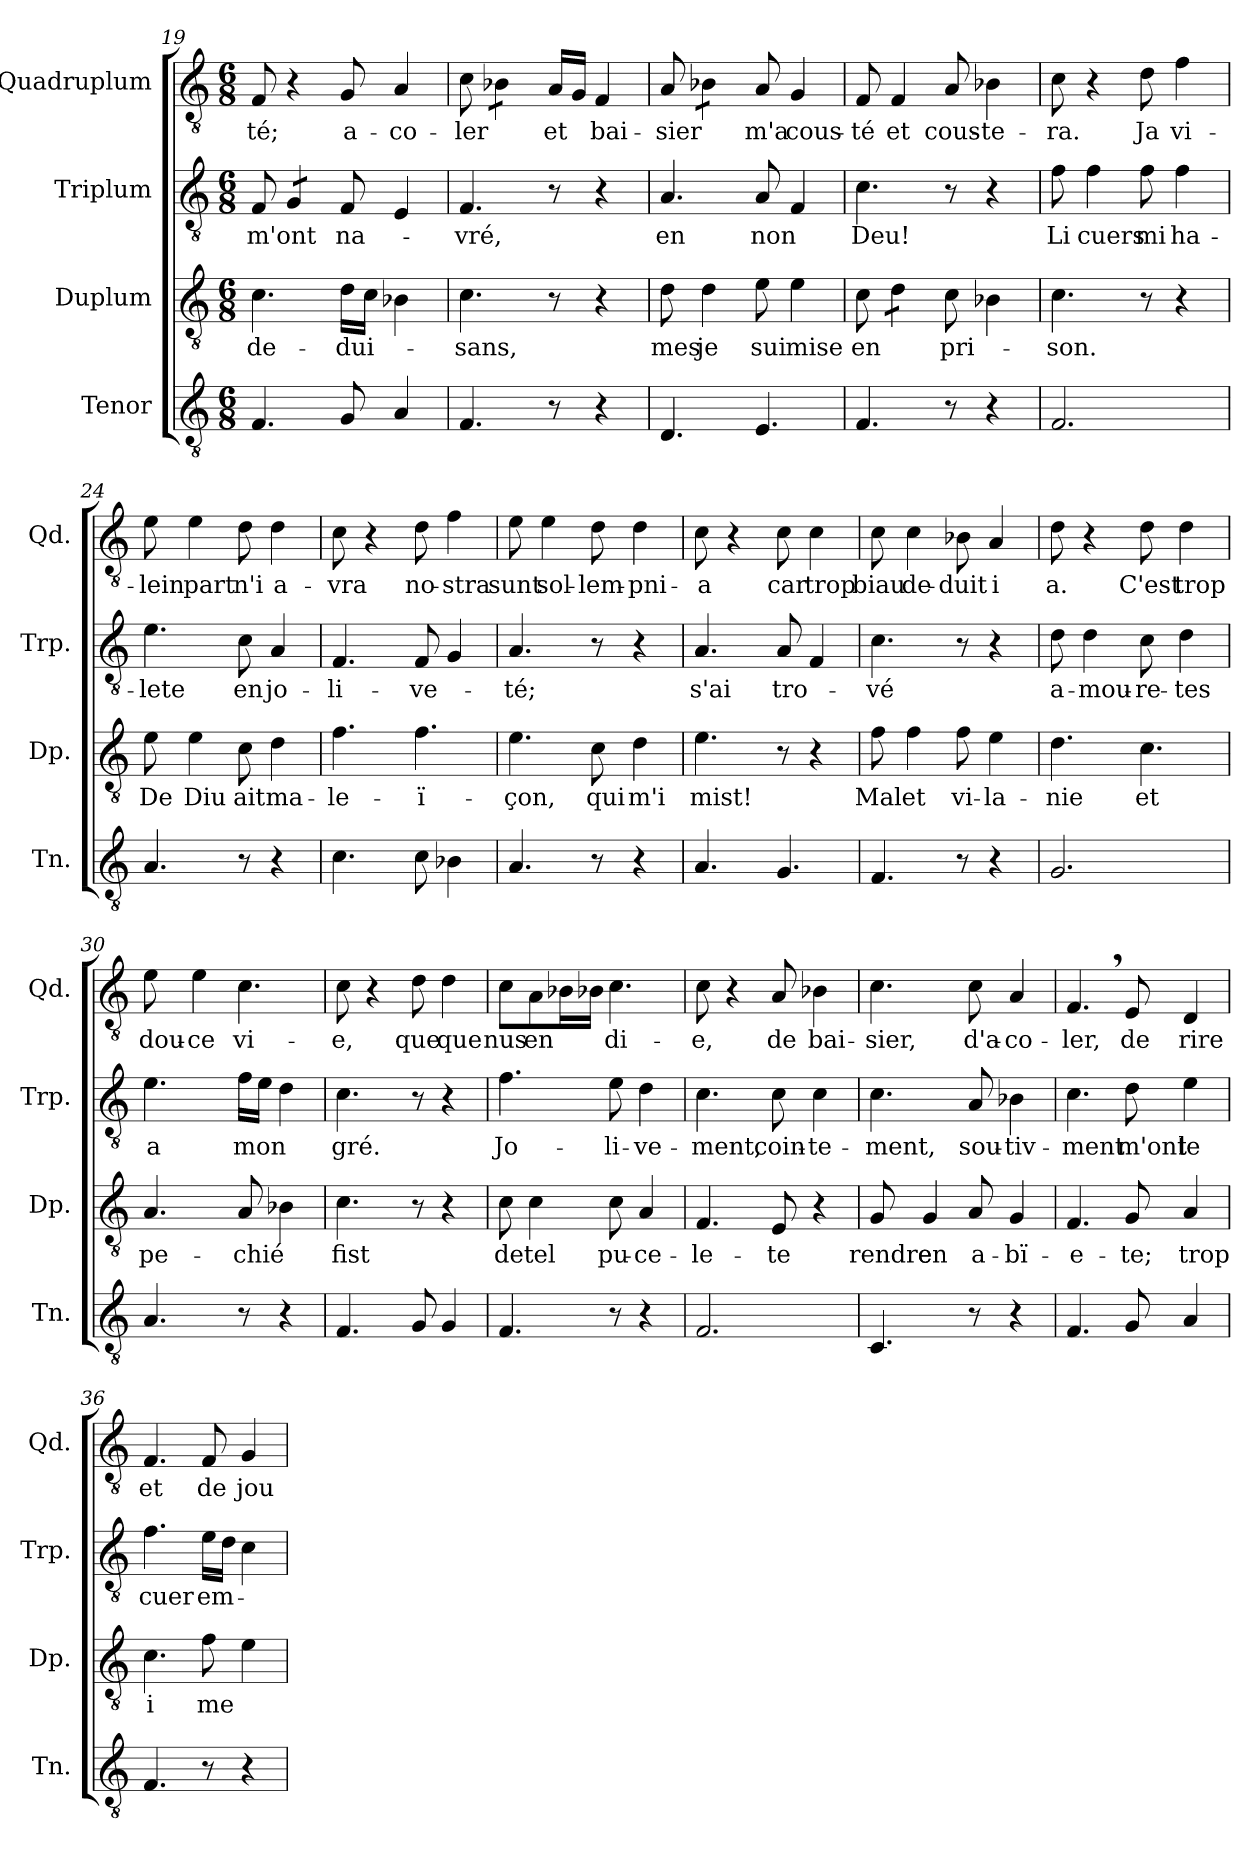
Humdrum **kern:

**kern	**kern	**text	**kern	**text	**kern	**text
*part4	*part3	*part3	*part2	*part2	*part1	*part1
*staff4	*staff3	*staff3	*staff2	*staff2	*staff1	*staff1
*I"Tenor	*I"Duplum	*	*I"Triplum	*	*I"Quadruplum	*
*I'Tn.	*I'Dp.	*	*I'Trp.	*	*I'Qd.	*
*clefGv2	*clefGv2	*	*clefGv2	*	*clefGv2	*
*k[]	*k[]	*	*k[]	*	*k[]	*
*M6/8	*M6/8	*	*M6/8	*	*M6/8	*
=19	=19	=19	=19	=19	=19	=19
!	!	!LO:LY:b	!	!LO:LY:b	!	!LO:LY:b
4.F/	4.c\	de-	8F/	m'ont	8F/	-té;
*	*	*	*tremolo	*	*	*
.	.	.	8G/L	.	4r	.
.	.	.	8G/J	.	.	.
*	*	*	*Xtremolo	*	*	*
!	!	!LO:LY:b	!	!LO:LY:b	!	!LO:LY:b
8G/	16d\LL	-dui-	8F/	na-	8G/	a-
.	16c\JJ	.	.	.	.	.
!	!	!	!	!	!	!LO:LY:b
4A/	4B-i\	.	4E/	.	4A/	-co-
=20	=20	=20	=20	=20	=20	=20
!	!	!LO:LY:b	!	!LO:LY:b	!	!LO:LY:b
4.F/	4.c\	-sans,	4.F/	-vré,	8c\	-ler
*	*	*	*	*	*tremolo	*
.	.	.	.	.	8B-i\L	.
.	.	.	.	.	8B-i\J	.
*	*	*	*	*	*Xtremolo	*
!	!	!	!	!	!	!LO:LY:b
8r	8r	.	8r	.	16A/LL	et
.	.	.	.	.	16G/JJ	.
!	!	!	!	!	!	!LO:LY:b
4r	4r	.	4r	.	4F/	bai-
=21	=21	=21	=21	=21	=21	=21
!	!	!LO:LY:b	!	!LO:LY:b	!	!LO:LY:b
4.D/	8d\	mes	4.A/	en	8A/	-sier
!	!	!LO:LY:b	!	!	!	!
*	*	*	*	*	*tremolo	*
.	4d\	je	.	.	8B-X\L	.
.	.	.	.	.	8B-X\J	.
*	*	*	*	*	*Xtremolo	*
!	!	!LO:LY:b	!	!LO:LY:b	!	!LO:LY:b
4.E/	8e\	sui	8A/	non	8A/	m'a
!	!	!LO:LY:b	!	!	!	!LO:LY:b
.	4e\	mise	4F/	.	4G/	cous-
=22	=22	=22	=22	=22	=22	=22
!	!	!LO:LY:b	!	!LO:LY:b	!	!LO:LY:b
4.F/	8c\	en	4.c\	Deu!	8F/	-té
!	!	!	!	!	!	!LO:LY:b
*	*tremolo	*	*	*	*	*
.	8d\L	.	.	.	4F/	et
.	8d\J	.	.	.	.	.
*	*Xtremolo	*	*	*	*	*
!	!	!LO:LY:b	!	!	!	!LO:LY:b
8r	8c\	pri-	8r	.	8A/	cous-
!	!	!	!	!	!	!LO:LY:b
4r	4B-X\	.	4r	.	4B-X\	-te-
=23	=23	=23	=23	=23	=23	=23
!	!	!LO:LY:b	!	!LO:LY:b	!	!LO:LY:b
2.F/	4.c\	-son.	8f\	Li	8c\	-ra.
!	!	!	!	!LO:LY:b	!	!
.	.	.	4f\	cuers	4r	.
!	!	!	!	!LO:LY:b	!	!LO:LY:b
.	8r	.	8f\	mi	8d\	Ja
!	!	!	!	!LO:LY:b	!	!LO:LY:b
.	4r	.	4f\	ha-	4f\	vi-
!!LO:PB:g=z
=24	=24	=24	=24	=24	=24	=24
!	!	!LO:LY:b	!	!LO:LY:b	!	!LO:LY:b
4.A/	8e\	De	4.e\	-lete	8e\	-lein
!	!	!LO:LY:b	!	!	!	!LO:LY:b
.	4e\	Diu	.	.	4e\	part
!	!	!LO:LY:b	!	!LO:LY:b	!	!LO:LY:b
8r	8c\	ait	8c\	en	8d\	n'i
!	!	!LO:LY:b	!	!LO:LY:b	!	!LO:LY:b
4r	4d\	ma-	4A/	jo-	4d\	a-
=25	=25	=25	=25	=25	=25	=25
!	!	!LO:LY:b	!	!LO:LY:b	!	!LO:LY:b
4.c\	4.f\	-le-	4.F/	-li-	8c\	-vra
.	.	.	.	.	4r	.
!	!	!LO:LY:b	!	!LO:LY:b	!	!LO:LY:b
8c\	4.f\	-ï-	8F/	-ve-	8d\	no-
!	!	!	!	!	!	!LO:LY:b
4B-X\	.	.	4G/	.	4f\	-stra
=26	=26	=26	=26	=26	=26	=26
!	!	!LO:LY:b	!	!LO:LY:b	!	!LO:LY:b
4.A/	4.e\	-çon,	4.A/	-té;	8e\	sunt
!	!	!	!	!	!	!LO:LY:b
.	.	.	.	.	4e\	sol-
!	!	!LO:LY:b	!	!	!	!LO:LY:b
8r	8c\	qui	8r	.	8d\	-lem-
!	!	!LO:LY:b	!	!	!	!LO:LY:b
4r	4d\	m'i	4r	.	4d\	-pni-
=27	=27	=27	=27	=27	=27	=27
!	!	!LO:LY:b	!	!LO:LY:b	!	!LO:LY:b
4.A/	4.e\	mist!	4.A/	s'ai	8c\	-a
.	.	.	.	.	4r	.
!	!	!	!	!LO:LY:b	!	!LO:LY:b
4.G/	8r	.	8A/	tro-	8c\	car
!	!	!	!	!	!	!LO:LY:b
.	4r	.	4F/	.	4c\	trop
=28	=28	=28	=28	=28	=28	=28
!	!	!LO:LY:b	!	!LO:LY:b	!	!LO:LY:b
4.F/	8f\	Mal	4.c\	-vé	8c\	biau
!	!	!LO:LY:b	!	!	!	!LO:LY:b
.	4f\	et	.	.	4c\	de-
!	!	!LO:LY:b	!	!	!	!LO:LY:b
8r	8f\	vi-	8r	.	8B-X\	-duit
!	!	!LO:LY:b	!	!	!	!LO:LY:b
4r	4e\	-la-	4r	.	4A/	i
=29	=29	=29	=29	=29	=29	=29
!	!	!LO:LY:b	!	!LO:LY:b	!	!LO:LY:b
2.G/	4.d\	-nie	8d\	a-	8d\	a.
!	!	!	!	!LO:LY:b	!	!
.	.	.	4d\	-mou-	4r	.
!	!	!LO:LY:b	!	!LO:LY:b	!	!LO:LY:b
.	4.c\	et	8c\	-re-	8d\	C'est
!	!	!	!	!LO:LY:b	!	!LO:LY:b
.	.	.	4d\	-tes	4d\	trop
!!LO:LB:g=z
=30	=30	=30	=30	=30	=30	=30
!	!	!LO:LY:b	!	!LO:LY:b	!	!LO:LY:b
4.A/	4.A/	pe-	4.e\	a	8e\	dou-
!	!	!	!	!	!	!LO:LY:b
.	.	.	.	.	4e\	-ce
!	!	!LO:LY:b	!	!LO:LY:b	!	!LO:LY:b
8r	8A/	-chié	16f\LL	mon	4.c\	vi-
.	.	.	16e\JJ	.	.	.
4r	4B-X\	.	4d\	.	.	.
=31	=31	=31	=31	=31	=31	=31
!	!	!LO:LY:b	!	!LO:LY:b	!	!LO:LY:b
4.F/	4.c\	fist	4.c\	gré.	8c\	-e,
.	.	.	.	.	4r	.
!	!	!	!	!	!	!LO:LY:b
8G/	8r	.	8r	.	8d\	que
!	!	!	!	!	!	!LO:LY:b
4G/	4r	.	4r	.	4d\	que
=32	=32	=32	=32	=32	=32	=32
!	!	!LO:LY:b	!	!LO:LY:b	!	!LO:LY:b
4.F/	8c\	de	4.f\	Jo-	8c\L	nus
!	!	!LO:LY:b	!	!	!	!LO:LY:b
.	4c\	tel	.	.	8A\	en
*	*	*	*	*	*tremolo	*
.	.	.	.	.	16B-X\	.
.	.	.	.	.	16B-X\JJ	.
*	*	*	*	*	*Xtremolo	*
!	!	!LO:LY:b	!	!LO:LY:b	!	!LO:LY:b
8r	8c\	pu-	8e\	-li-	4.c\	di-
!	!	!LO:LY:b	!	!LO:LY:b	!	!
4r	4A/	-ce-	4d\	-ve-	.	.
=33	=33	=33	=33	=33	=33	=33
!	!	!LO:LY:b	!	!LO:LY:b	!	!LO:LY:b
2.F/	4.F/	-le-	4.c\	-ment,	8c\	-e,
.	.	.	.	.	4r	.
!	!	!LO:LY:b	!	!LO:LY:b	!	!LO:LY:b
.	8E/	-te	8c\	coin-	8A/	de
!	!	!	!	!LO:LY:b	!	!LO:LY:b
.	4r	.	4c\	-te-	4B-X\	bai-
=34	=34	=34	=34	=34	=34	=34
!	!	!LO:LY:b	!	!LO:LY:b	!	!LO:LY:b
4.C/	8G/	rendre	4.c\	-ment,	4.c\	-sier,
!	!	!LO:LY:b	!	!	!	!
.	4G/	en	.	.	.	.
!	!	!LO:LY:b	!	!LO:LY:b	!	!LO:LY:b
8r	8A/	a-	8A/	sou-	8c\	d'a-
!	!	!LO:LY:b	!	!LO:LY:b	!	!LO:LY:b
4r	4G/	-bï-	4B-i\	-tiv-	4A/	-co-
=35	=35	=35	=35	=35	=35	=35
!	!	!LO:LY:b	!	!LO:LY:b	!	!LO:LY:b
4.F/	4.F/	-e-	4.c\	-ment	4.F,/	-ler,
!	!	!LO:LY:b	!	!LO:LY:b	!	!LO:LY:b
8G/	8G/	-te;	8d\	m'ont	8E/	de
!	!	!LO:LY:b	!	!LO:LY:b	!	!LO:LY:b
4A/	4A/	trop	4e\	le	4D/	rire
!!LO:PB:g=z
=36	=36	=36	=36	=36	=36	=36
!	!	!LO:LY:b	!	!LO:LY:b	!	!LO:LY:b
4.F/	4.c\	i	4.f\	cuer	4.F/	et
!	!	!LO:LY:b	!	!LO:LY:b	!	!LO:LY:b
8r	8f\	me	16e\LL	em-	8F/	de
.	.	.	16d\JJ	.	.	.
!	!	!	!	!	!	!LO:LY:b
4r	4e\	.	4c\	.	4G/	jou-
=	=	=	=	=	=	=
*-	*-	*-	*-	*-	*-	*-
